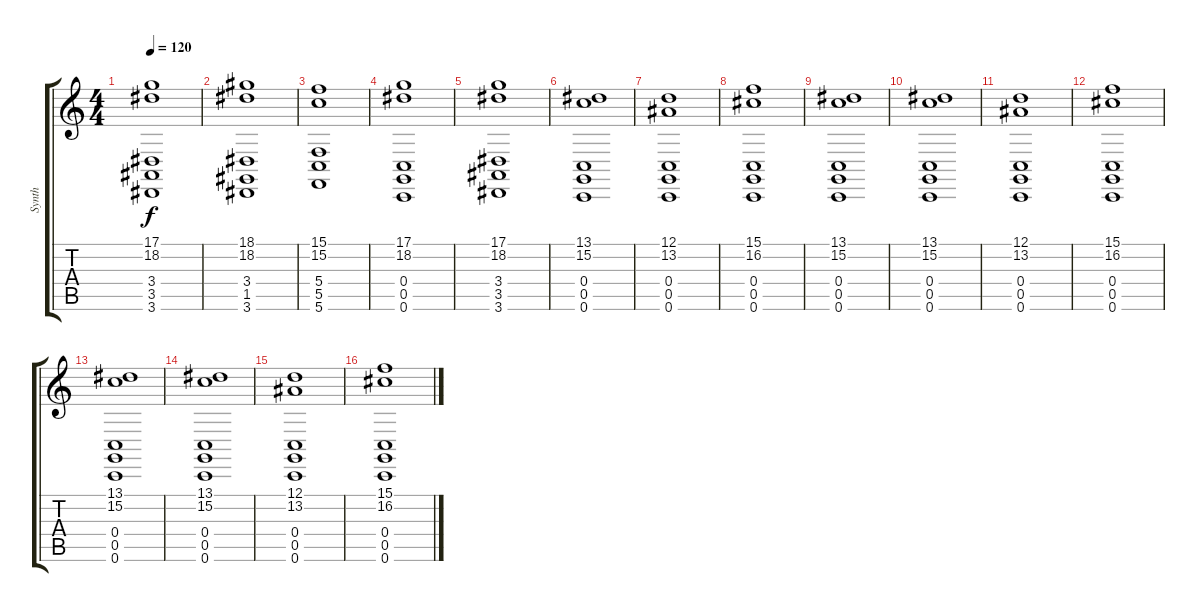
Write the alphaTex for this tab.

\track ("Synth" "Synth") {instrument stringensemble1}
\staff {score tabs}
\tuning (D4 A3 F3 C3 G2 C2) {hide}
\ts (4 4)
\tempo 120
\clef g2
\ks c
(17.1 18.2 3.4 3.5 3.6).1{dy f} |
(18.1 18.2 3.4 1.5 3.6).1 |
(15.1 15.2 5.4 5.5 5.6).1 |
(17.1 18.2 0.4 0.5 0.6).1 |
(17.1 18.2 3.4 3.5 3.6).1 |
(13.1 15.2 0.4 0.5 0.6).1 |
(12.1 13.2 0.4 0.5 0.6).1 |
(15.1 16.2 0.4 0.5 0.6).1 |
(13.1 15.2 0.4 0.5 0.6).1 |
(13.1 15.2 0.4 0.5 0.6).1 |
(12.1 13.2 0.4 0.5 0.6).1 |
(15.1 16.2 0.4 0.5 0.6).1 |
(13.1 15.2 0.4 0.5 0.6).1 |
(13.1 15.2 0.4 0.5 0.6).1 |
(12.1 13.2 0.4 0.5 0.6).1 |
(15.1 16.2 0.4 0.5 0.6).1
